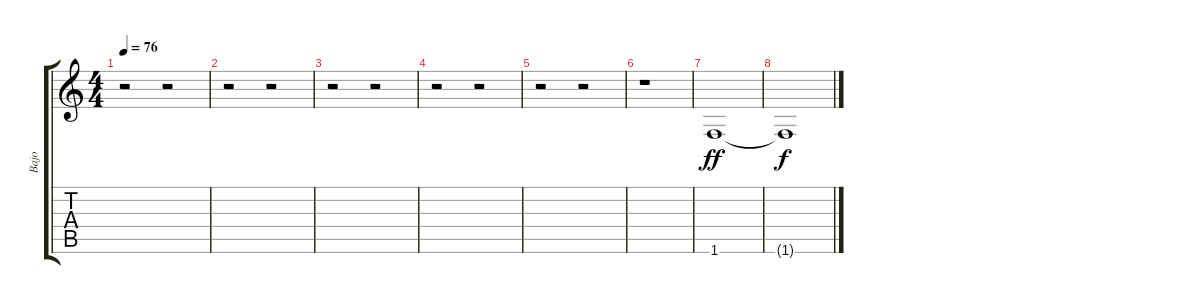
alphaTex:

\track ("Bajo" "Bajo") {instrument fretlessbass}
\staff {score tabs}
\tuning (E4 B3 G3 D3 A2 E2) {hide}
\ts (4 4)
\tempo 76
\clef g2
\ks c
r.2{dy ff} r.2 |
r.2 r.2 |
r.2 r.2 |
r.2 r.2 |
r.2 r.2 |
r.1 |
1.6.1 |
1.6{t}.1{dy f}
